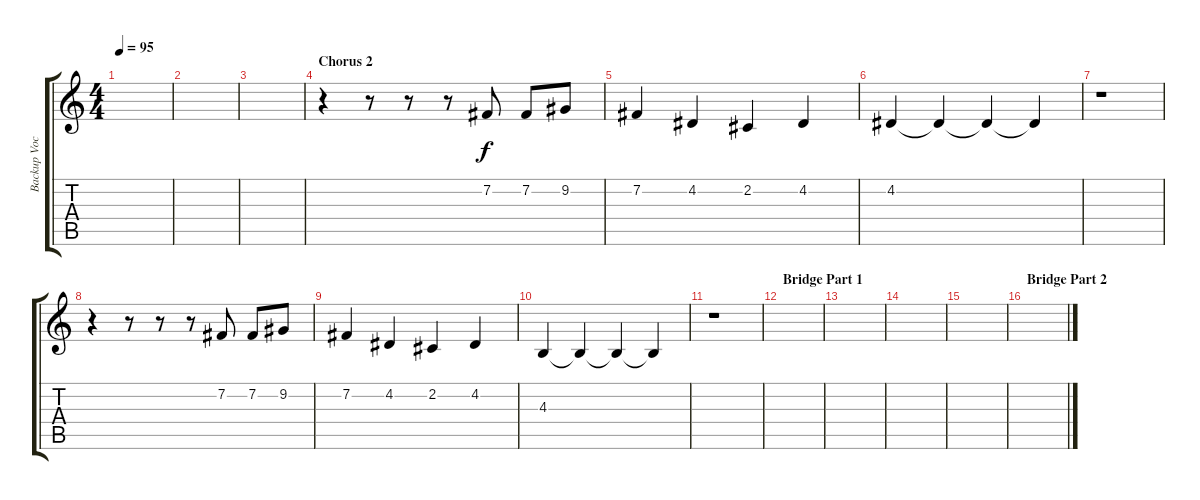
\track ("Backup Vocals" "Backup Voc") {instrument altosax}
\staff {score tabs}
\tuning (E4 B3 G3 D3 A2 E2) {hide}
\ts (4 4)
\tempo 95
\clef g2
\ks c
|
|
|
\section ("" "Chorus 2")
r.4 r.8 r.8 r.8 7.2.8 7.2.8 9.2.8 |
7.2.4 4.2.4 2.2.4 4.2.4 |
4.2.4 4.2{t}.4 4.2{t}.4 4.2{t}.4{volume 1} |
r.1 |
r.4{volume 15} r.8 r.8 r.8 7.2.8 7.2.8 9.2.8 |
7.2.4 4.2.4 2.2.4 4.2.4 |
4.3.4 4.3{t}.4 4.3{t}.4 4.3{t}.4{volume 1} |
r.1 |
\section ("" "Bridge Part 1")
|
|
|
|
\section ("" "Bridge Part 2")
